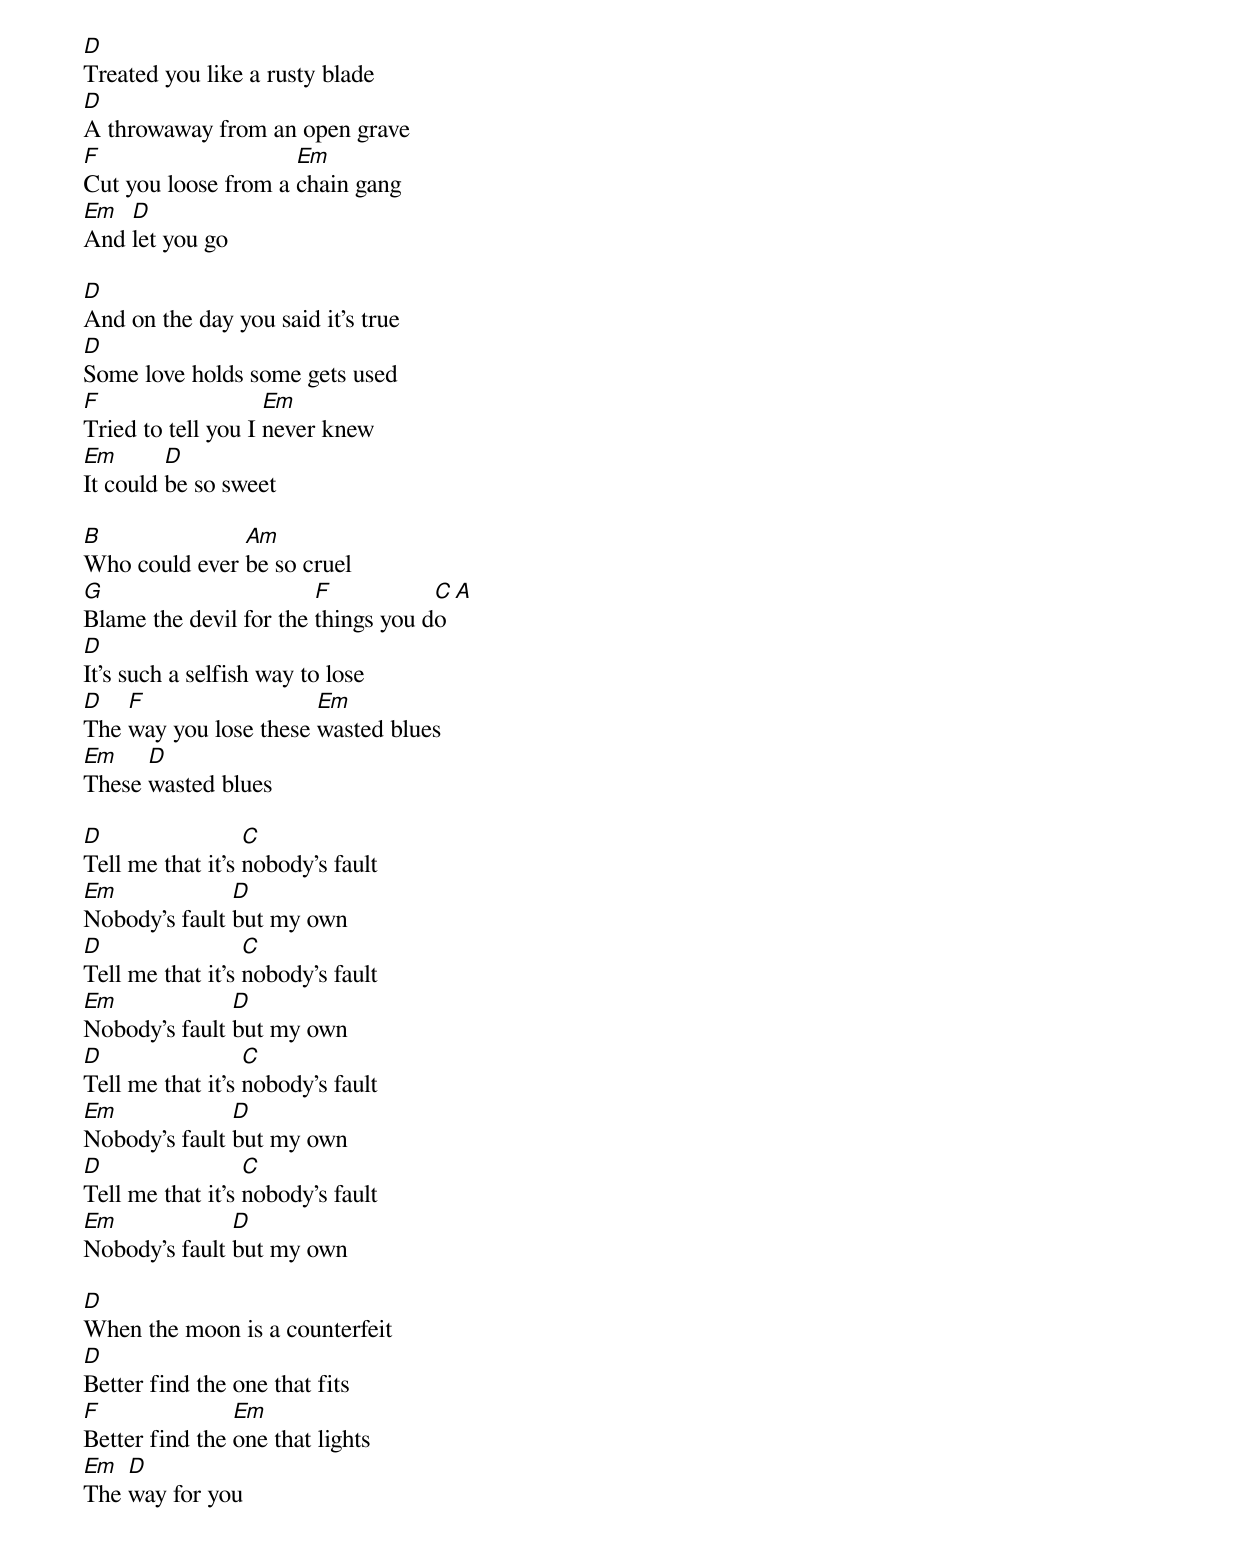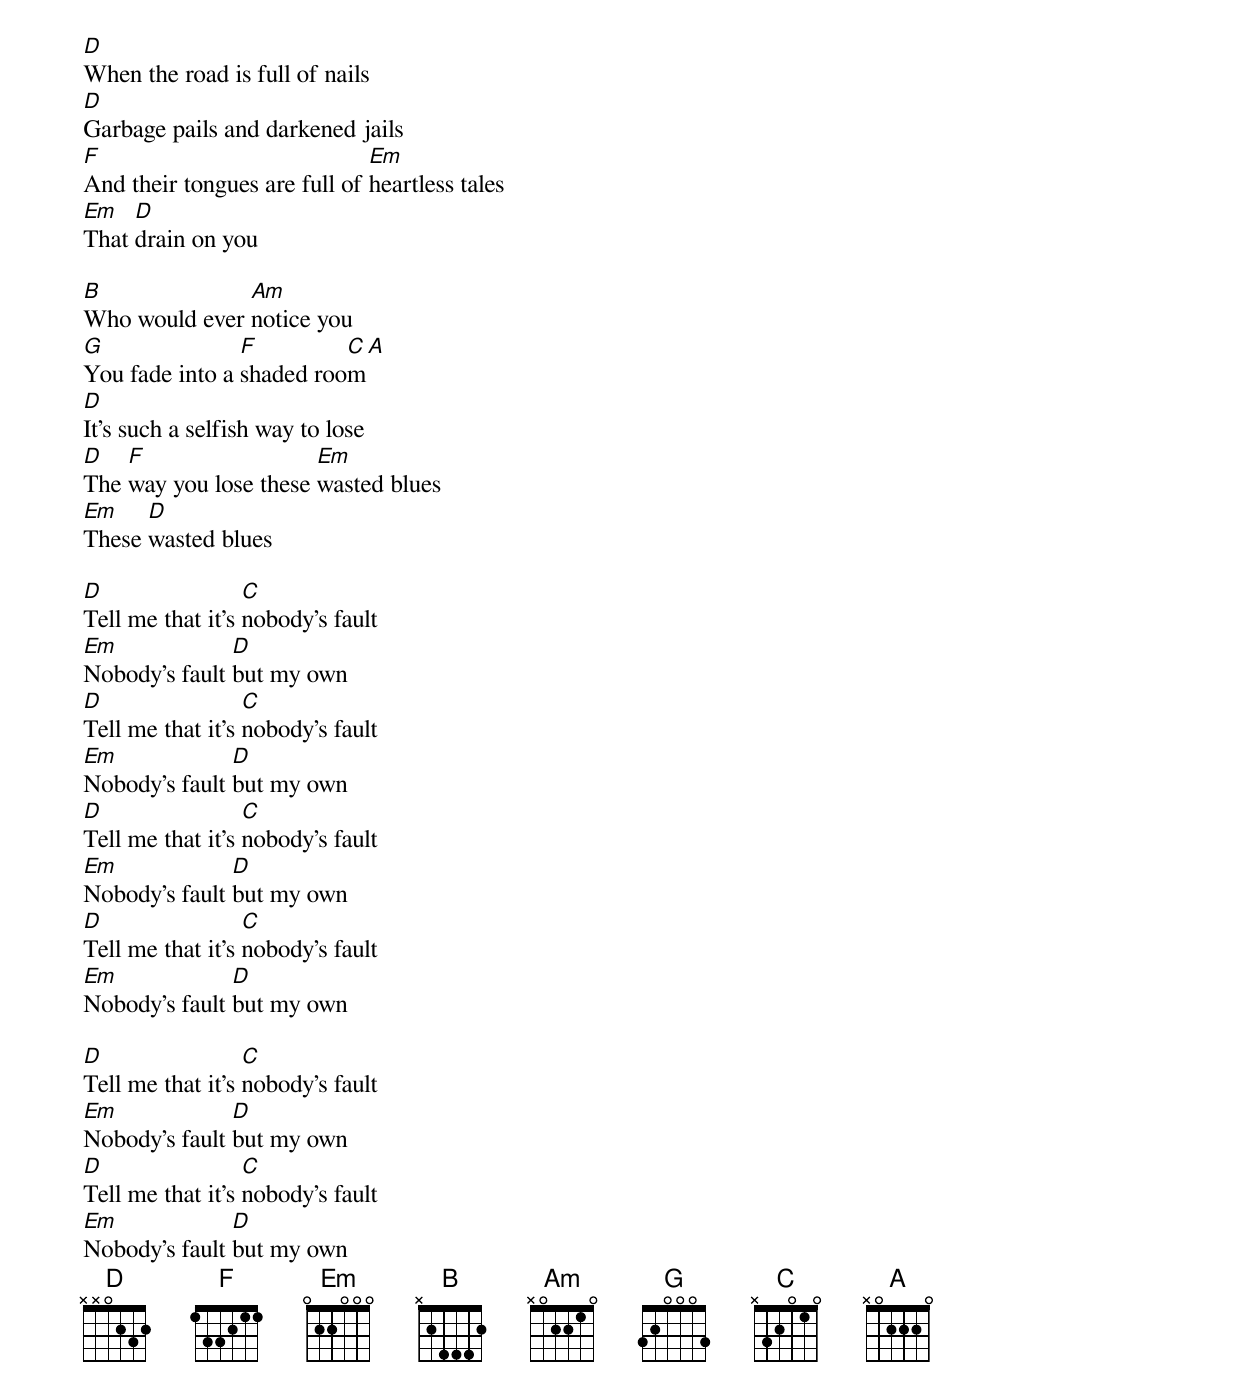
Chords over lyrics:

D
Treated you like a rusty blade
D
A throwaway from an open grave
F                    Em
Cut you loose from a chain gang
Em  D
And let you go

D
And on the day you said it's true
D
Some love holds some gets used
F                   Em
Tried to tell you I never knew
Em       D
It could be so sweet

B              Am
Who could ever be so cruel
G                       F           C  A
Blame the devil for the things you do
D
It's such a selfish way to lose
D   F                  Em
The way you lose these wasted blues
Em    D
These wasted blues

D                 C
Tell me that it's nobody's fault
Em             D
Nobody's fault but my own
D                 C
Tell me that it's nobody's fault
Em             D
Nobody's fault but my own
D                 C
Tell me that it's nobody's fault
Em             D
Nobody's fault but my own
D                 C
Tell me that it's nobody's fault
Em             D
Nobody's fault but my own

D
When the moon is a counterfeit
D
Better find the one that fits
F               Em
Better find the one that lights
Em  D
The way for you

D
When the road is full of nails
D
Garbage pails and darkened jails
F                             Em
And their tongues are full of heartless tales
Em   D
That drain on you

B              Am
Who would ever notice you
G               F         C  A
You fade into a shaded room
D
It's such a selfish way to lose
D   F                  Em
The way you lose these wasted blues
Em    D
These wasted blues

D                 C
Tell me that it's nobody's fault
Em             D
Nobody's fault but my own
D                 C
Tell me that it's nobody's fault
Em             D
Nobody's fault but my own
D                 C
Tell me that it's nobody's fault
Em             D
Nobody's fault but my own
D                 C
Tell me that it's nobody's fault
Em             D
Nobody's fault but my own

D                 C
Tell me that it's nobody's fault
Em             D
Nobody's fault but my own
D                 C
Tell me that it's nobody's fault
Em             D
Nobody's fault but my own
